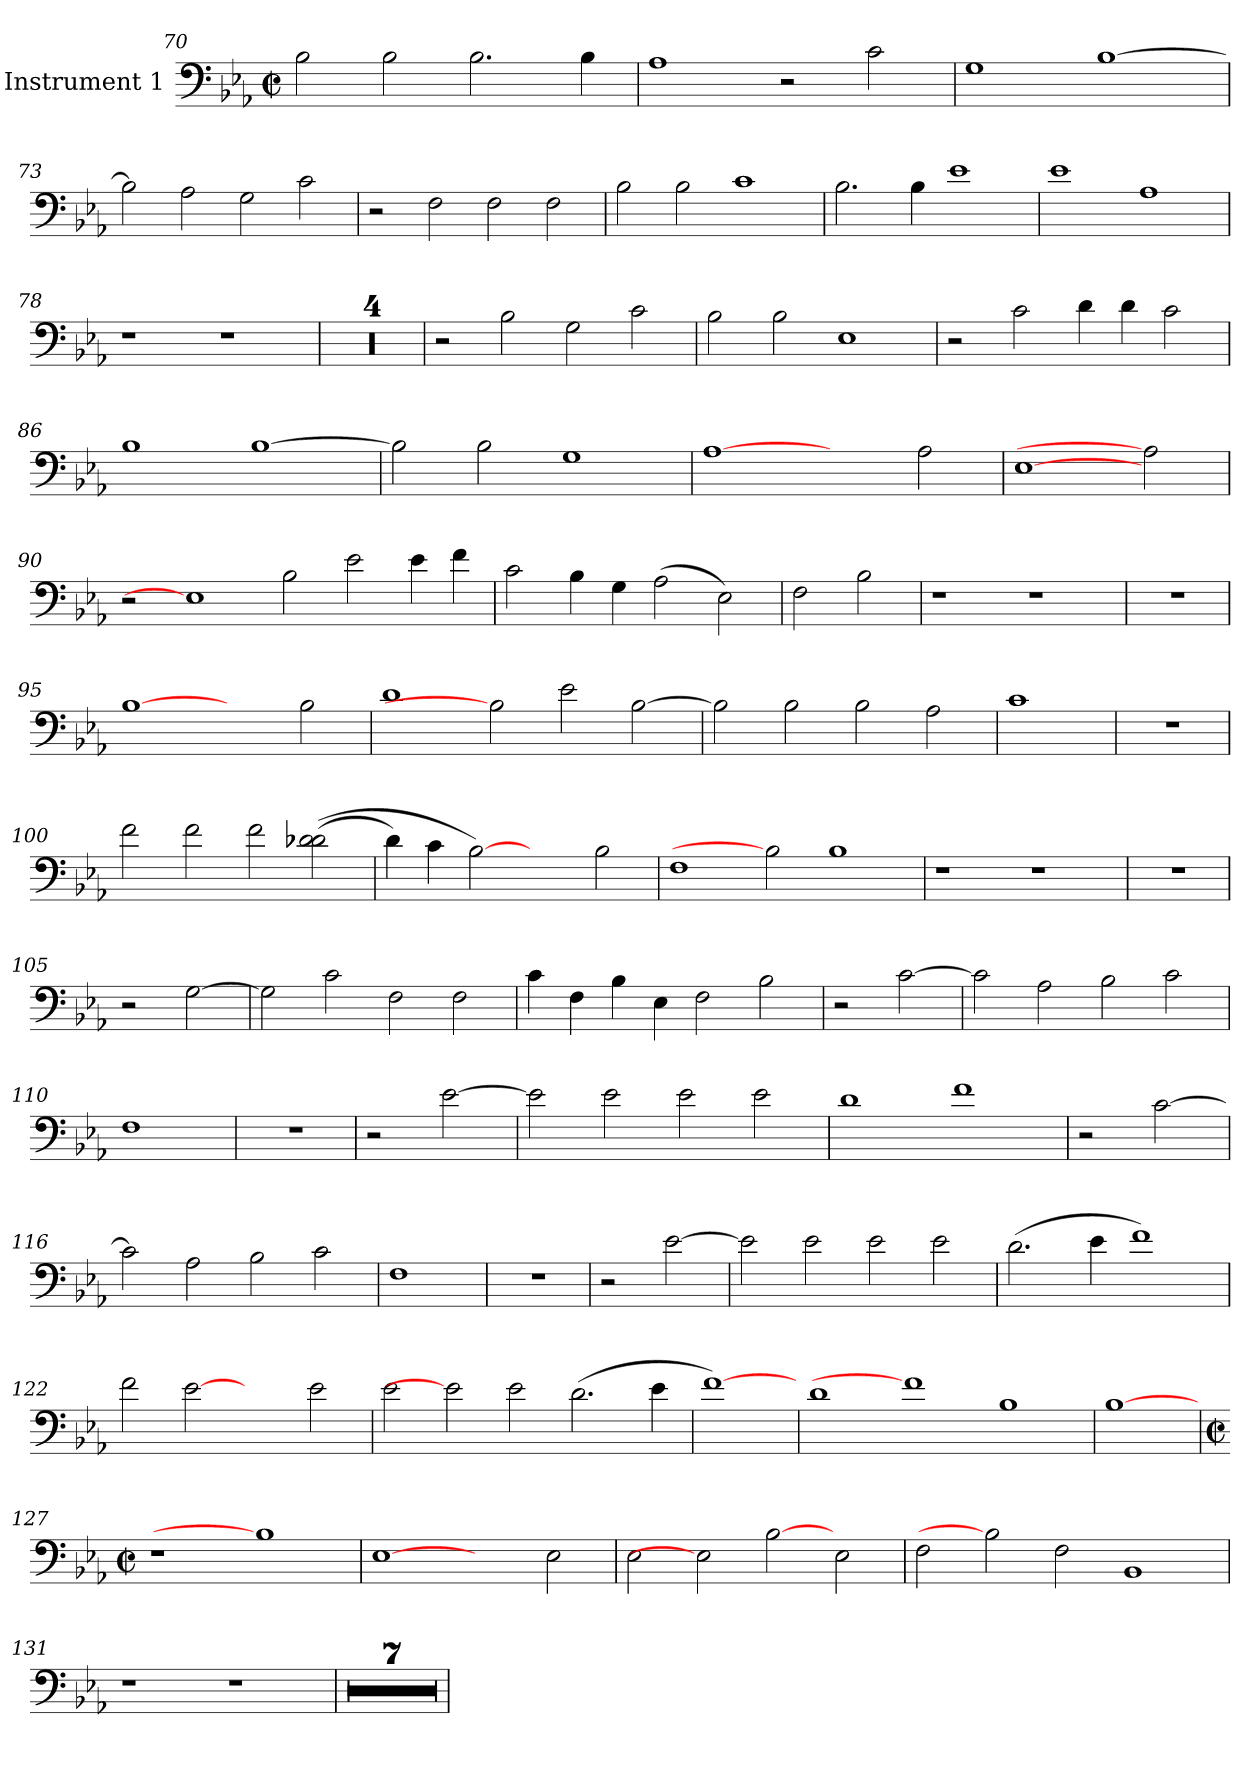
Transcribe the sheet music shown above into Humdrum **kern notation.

**kern
*part1
*staff1
*I"Instrument 1
!!LO:LB:g=z
*clefF4
*k[b-e-a-]
*E-:
*M2/2
*met(c|)
=70
2B-\
2B-\
2.B-\
4B-\
=71
1A-
2r
2c\
=72
1G
[>1B-
=73
2B-\]
2A-\
2G\
2c\
=74
2r
2F\
2F\
2F\
!!LO:PB:g=z
=75
2B-\
2B-\
1c
=76
2.B-\
4B-\
1e-
=77
1e-
1A-
=78
1r
1r
=79
1r
=80
1r
=81
1r
=82
1r
=83
2r
2B-\
2G\
2c\
!!LO:LB:g=z
=84
2B-\
2B-\
1E-
=85
2r
2c\
4d\
4d\
2c\
=86
1B-
[>1B-
=87
2B-\]
2B-\
1G
=88
[1A-
2ryy
2A-\
!!LO:LB:g=z
=89
[1E-
2A-]
=90
2r
1E-]
2B-\
2e-\
4e-\
4f\
=91
2c\
4B-\
4G\
(>2A-\
2E-\)
=92
2F\
2B-\
=93
1r
1r
=94
1r
!!LO:LB:g=z
=95
[1B-
2ryy
2B-\
=96
1d
2B-]
2e-\
[>2B-\
=97
2B-\]
2B-\
2B-\
2A-\
=98
1c
=99
1r
!!LO:LB:g=z
=100
2f\
2f\
2f\
(>(>2d-X\ 2d-X\
=101
4d\)
4c\
[2B-)
2ryy
2B-\
=102
1F
2B-]
1B-
=103
1r
1r
=104
1r
=105
2r
[<2G\
!!LO:LB:g=z
=106
2G\]
2c\
2F\
2F\
=107
4c\
4F\
4B-\
4E-\
2F\
2B-\
=108
2r
[>2c\
=109
2c\]
2A-\
2B-\
2c\
=110
1F
!!LO:LB:g=z
=111
1r
=112
2r
[>2e-\
=113
2e-\]
2e-\
2e-\
2e-\
=114
1d
1f
=115
2r
[<2c\
!!LO:LB:g=z
=116
2c\]
2A-\
2B-\
2c\
=117
1F
=118
1r
=119
2r
[>2e-\
=120
2e-\]
2e-\
2e-\
2e-\
!!LO:LB:g=z
=121
(>2.d\
4e-\
1f)
=122
2f\
[2e-
2ryy
2e-\
=123
2e-\
2e-]
2e-\
(>2.d\
4e-\
=124
[1f)
=125
1d
1f]
1B-
=126
[1B-
!!LO:PB:g=z
=127!
*M2/2
*met(c|)
1r
1B-]
=128
[1E-
2ryy
2E-\
=129
2E-\
2E-]
[2B-
2E-\
=130
2F\
2B-]
2F\
1BB-
=131
1r
1r
=132
1r
=133
1r
=134
1r
=135
1r
=136
1r
=137
1r
=138
1r
=
*-
